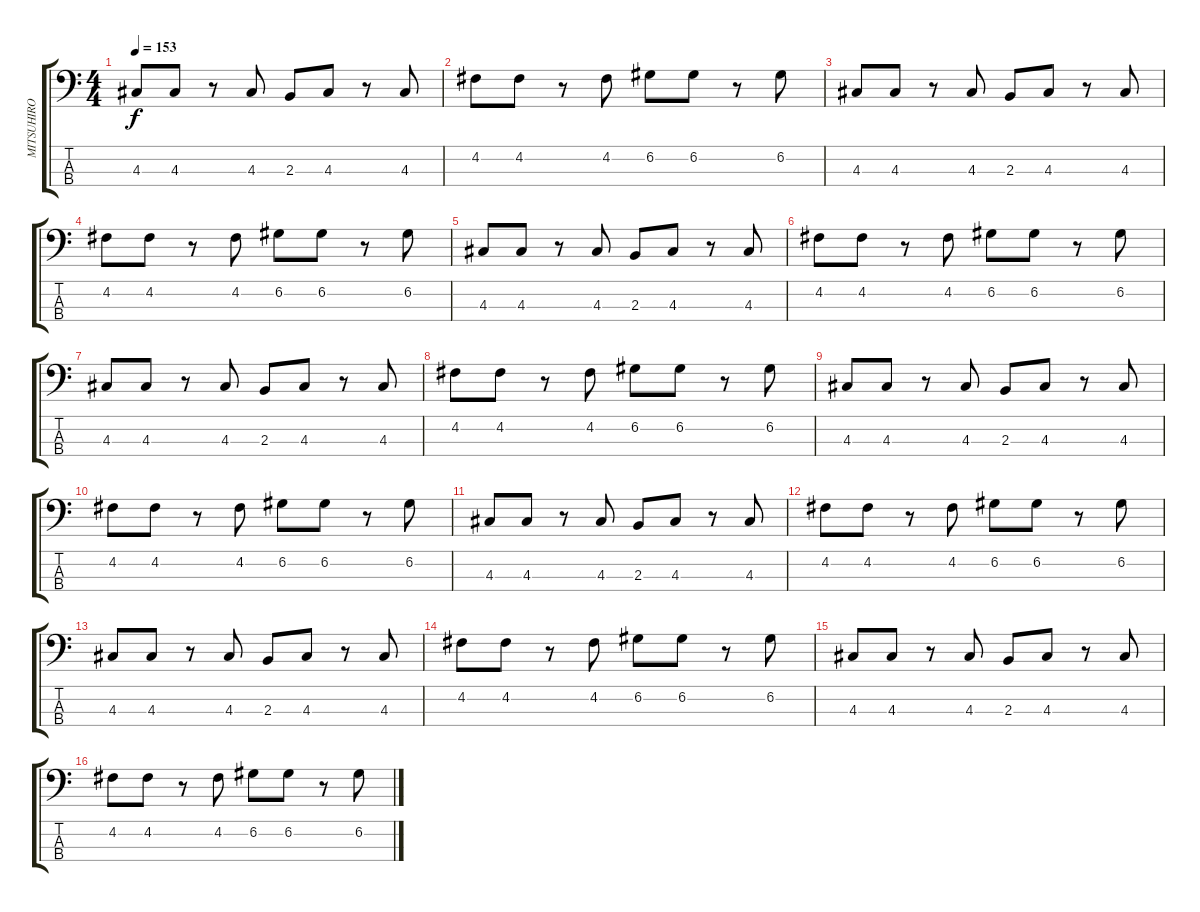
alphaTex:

\track ("MITSUHIRO" "MITSUHIRO") {instrument electricbassfinger}
\staff {score tabs}
\tuning (G2 D2 A1 E1) {hide}
\ts (4 4)
\tempo 153
\clef f4
\ks c
4.3.8{dy f} 4.3.8 r.8 4.3.8 2.3.8 4.3.8 r.8 4.3.8 |
4.2.8 4.2.8 r.8 4.2.8 6.2.8 6.2.8 r.8 6.2.8 |
4.3.8 4.3.8 r.8 4.3.8 2.3.8 4.3.8 r.8 4.3.8 |
4.2.8 4.2.8 r.8 4.2.8 6.2.8 6.2.8 r.8 6.2.8 |
4.3.8 4.3.8 r.8 4.3.8 2.3.8 4.3.8 r.8 4.3.8 |
4.2.8 4.2.8 r.8 4.2.8 6.2.8 6.2.8 r.8 6.2.8 |
4.3.8 4.3.8 r.8 4.3.8 2.3.8 4.3.8 r.8 4.3.8 |
4.2.8 4.2.8 r.8 4.2.8 6.2.8 6.2.8 r.8 6.2.8 |
4.3.8 4.3.8 r.8 4.3.8 2.3.8 4.3.8 r.8 4.3.8 |
4.2.8 4.2.8 r.8 4.2.8 6.2.8 6.2.8 r.8 6.2.8 |
4.3.8 4.3.8 r.8 4.3.8 2.3.8 4.3.8 r.8 4.3.8 |
4.2.8 4.2.8 r.8 4.2.8 6.2.8 6.2.8 r.8 6.2.8 |
4.3.8 4.3.8 r.8 4.3.8 2.3.8 4.3.8 r.8 4.3.8 |
4.2.8 4.2.8 r.8 4.2.8 6.2.8 6.2.8 r.8 6.2.8 |
4.3.8 4.3.8 r.8 4.3.8 2.3.8 4.3.8 r.8 4.3.8 |
4.2.8 4.2.8 r.8 4.2.8 6.2.8 6.2.8 r.8 6.2.8
